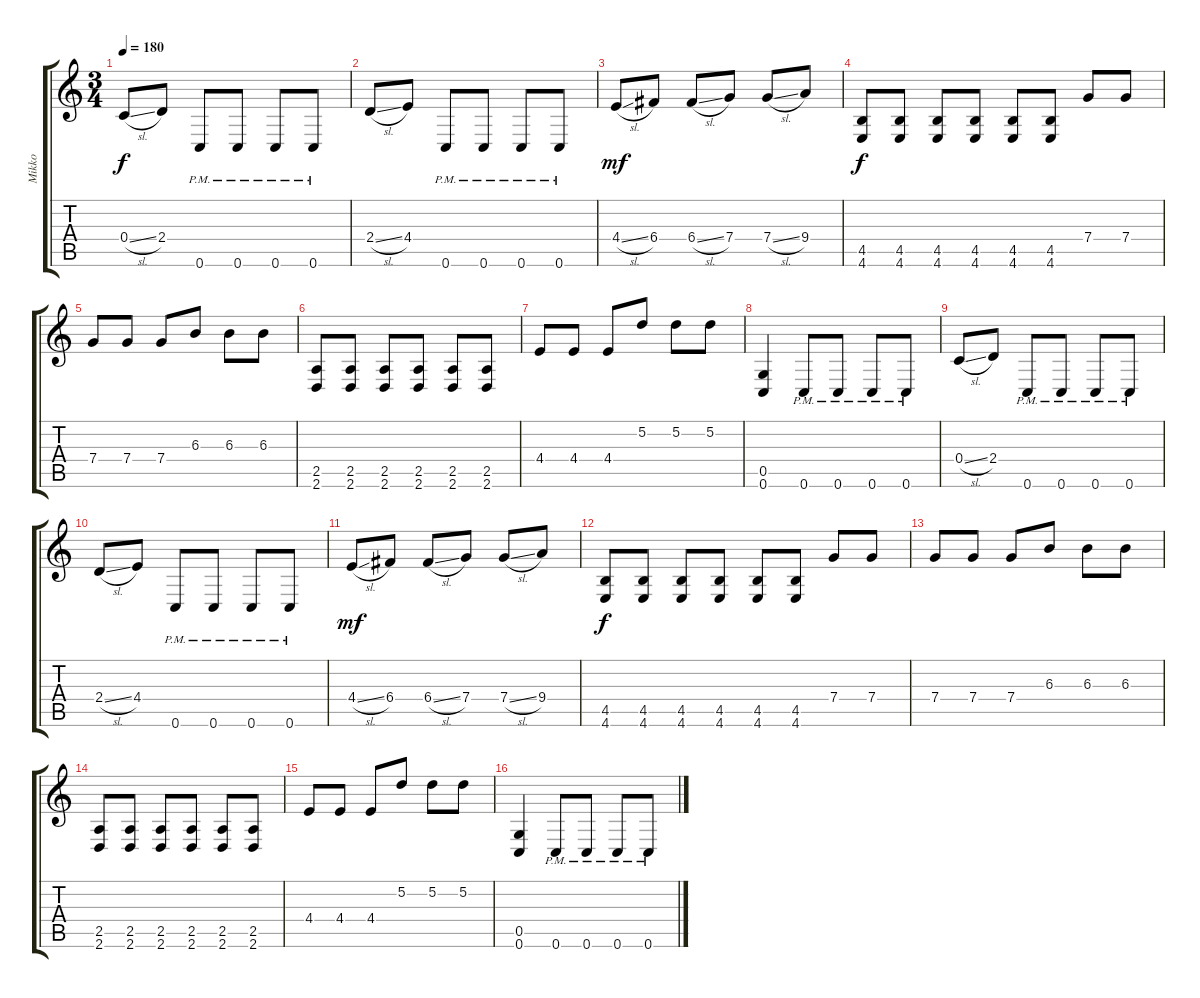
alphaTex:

\track ("Mikko" "Mikko") {instrument distortionguitar}
\staff {score tabs}
\tuning (D4 A3 F3 C3 G2 C2) {hide}
\ts (3 4)
\tempo 180
\clef g2
\ks c
0.4{sl}.8{dy f} 2.4.8 0.6{pm}.8 0.6{pm}.8 0.6{pm}.8 0.6{pm}.8 |
2.4{sl}.8 4.4.8 0.6{pm}.8 0.6{pm}.8 0.6{pm}.8 0.6{pm}.8 |
4.4{sl}.8{dy mf} 6.4.8 6.4{sl}.8 7.4.8 7.4{sl}.8 9.4.8 |
(4.5 4.6).8{dy f} (4.5 4.6).8 (4.5 4.6).8 (4.5 4.6).8 (4.5 4.6).8 (4.5 4.6).8 7.4.8 7.4.8 |
7.4.8 7.4.8 7.4.8 6.3.8 6.3.8 6.3.8 |
(2.5 2.6).8 (2.5 2.6).8 (2.5 2.6).8 (2.5 2.6).8 (2.5 2.6).8 (2.5 2.6).8 |
4.4.8 4.4.8 4.4.8 5.2.8 5.2.8 5.2.8 |
(0.5 0.6).4 0.6{pm}.8 0.6{pm}.8 0.6{pm}.8 0.6{pm}.8 |
0.4{sl}.8 2.4.8 0.6{pm}.8 0.6{pm}.8 0.6{pm}.8 0.6{pm}.8 |
2.4{sl}.8 4.4.8 0.6{pm}.8 0.6{pm}.8 0.6{pm}.8 0.6{pm}.8 |
4.4{sl}.8{dy mf} 6.4.8 6.4{sl}.8 7.4.8 7.4{sl}.8 9.4.8 |
(4.5 4.6).8{dy f} (4.5 4.6).8 (4.5 4.6).8 (4.5 4.6).8 (4.5 4.6).8 (4.5 4.6).8 7.4.8 7.4.8 |
7.4.8 7.4.8 7.4.8 6.3.8 6.3.8 6.3.8 |
(2.5 2.6).8 (2.5 2.6).8 (2.5 2.6).8 (2.5 2.6).8 (2.5 2.6).8 (2.5 2.6).8 |
4.4.8 4.4.8 4.4.8 5.2.8 5.2.8 5.2.8 |
(0.5 0.6).4 0.6{pm}.8 0.6{pm}.8 0.6{pm}.8 0.6{pm}.8
